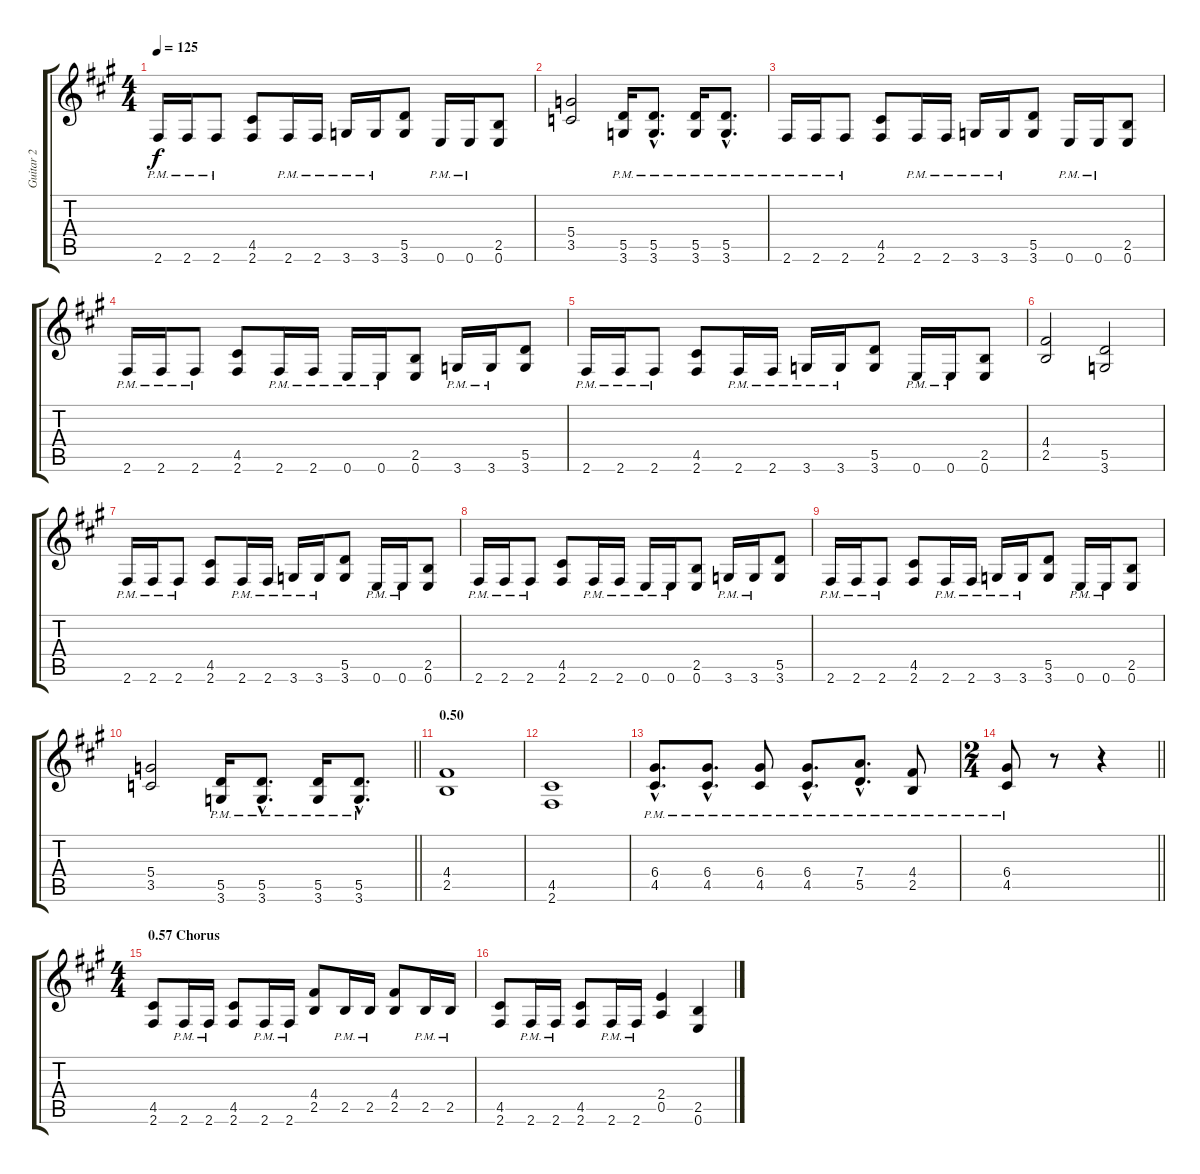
\track ("Guitar 2" "Guitar 2") {instrument distortionguitar}
\staff {score tabs}
\tuning (E4 B3 G3 D3 A2 E2) {hide}
\ts (4 4)
\tempo 125
\clef g2
\ks f#minor
2.6{pm}.16{dy f} 2.6{pm}.16 2.6{pm}.8 (4.5 2.6).8 2.6{pm}.16 2.6{pm}.16 3.6{pm}.16 3.6{pm}.16 (5.5 3.6).8 0.6{pm}.16 0.6{pm}.16 (2.5 0.6).8 |
(5.4 3.5).2 (5.5{pm} 3.6{pm}).16 (5.5{hac pm} 3.6{hac pm}).8{d} (5.5{pm} 3.6{pm}).16 (5.5{hac pm} 3.6{hac pm}).8{d} |
2.6{pm}.16 2.6{pm}.16 2.6{pm}.8 (4.5 2.6).8 2.6{pm}.16 2.6{pm}.16 3.6{pm}.16 3.6{pm}.16 (5.5 3.6).8 0.6{pm}.16 0.6{pm}.16 (2.5 0.6).8 |
2.6{pm}.16 2.6{pm}.16 2.6{pm}.8 (4.5 2.6).8 2.6{pm}.16 2.6{pm}.16 0.6{pm}.16 0.6{pm}.16 (2.5 0.6).8 3.6{pm}.16 3.6{pm}.16 (5.5 3.6).8 |
2.6{pm}.16 2.6{pm}.16 2.6{pm}.8 (4.5 2.6).8 2.6{pm}.16 2.6{pm}.16 3.6{pm}.16 3.6{pm}.16 (5.5 3.6).8 0.6{pm}.16 0.6{pm}.16 (2.5 0.6).8 |
(4.4 2.5).2 (5.5 3.6).2 |
2.6{pm}.16 2.6{pm}.16 2.6{pm}.8 (4.5 2.6).8 2.6{pm}.16 2.6{pm}.16 3.6{pm}.16 3.6{pm}.16 (5.5 3.6).8 0.6{pm}.16 0.6{pm}.16 (2.5 0.6).8 |
2.6{pm}.16 2.6{pm}.16 2.6{pm}.8 (4.5 2.6).8 2.6{pm}.16 2.6{pm}.16 0.6{pm}.16 0.6{pm}.16 (2.5 0.6).8 3.6{pm}.16 3.6{pm}.16 (5.5 3.6).8 |
2.6{pm}.16 2.6{pm}.16 2.6{pm}.8 (4.5 2.6).8 2.6{pm}.16 2.6{pm}.16 3.6{pm}.16 3.6{pm}.16 (5.5 3.6).8 0.6{pm}.16 0.6{pm}.16 (2.5 0.6).8 |
\barLineRight lightlight
(5.4 3.5).2 (5.5{pm} 3.6{pm}).16 (5.5{hac pm} 3.6{hac pm}).8{d} (5.5{pm} 3.6{pm}).16 (5.5{hac pm} 3.6{hac pm}).8{d} |
\section ("" "0.50")
(4.4 2.5).1 |
(4.5 2.6).1 |
(6.4{hac pm} 4.5{hac pm}).8{d} (6.4{hac pm} 4.5{hac pm}).8{d} (6.4{pm} 4.5{pm}).8 (6.4{hac pm} 4.5{hac pm}).8{d} (7.4{hac pm} 5.5{hac pm}).8{d} (4.4{pm} 2.5{pm}).8 |
\ts (2 4)
\barLineRight lightlight
(6.4{pm} 4.5{pm}).8 r.8 r.4 |
\ts (4 4)
\section ("" "0.57 Chorus")
(4.5 2.6).8 2.6{pm}.16 2.6{pm}.16 (4.5 2.6).8 2.6{pm}.16 2.6{pm}.16 (4.4 2.5).8 2.5{pm}.16 2.5{pm}.16 (4.4 2.5).8 2.5{pm}.16 2.5{pm}.16 |
(4.5 2.6).8 2.6{pm}.16 2.6{pm}.16 (4.5 2.6).8 2.6{pm}.16 2.6{pm}.16 (2.4 0.5).4 (2.5 0.6).4
